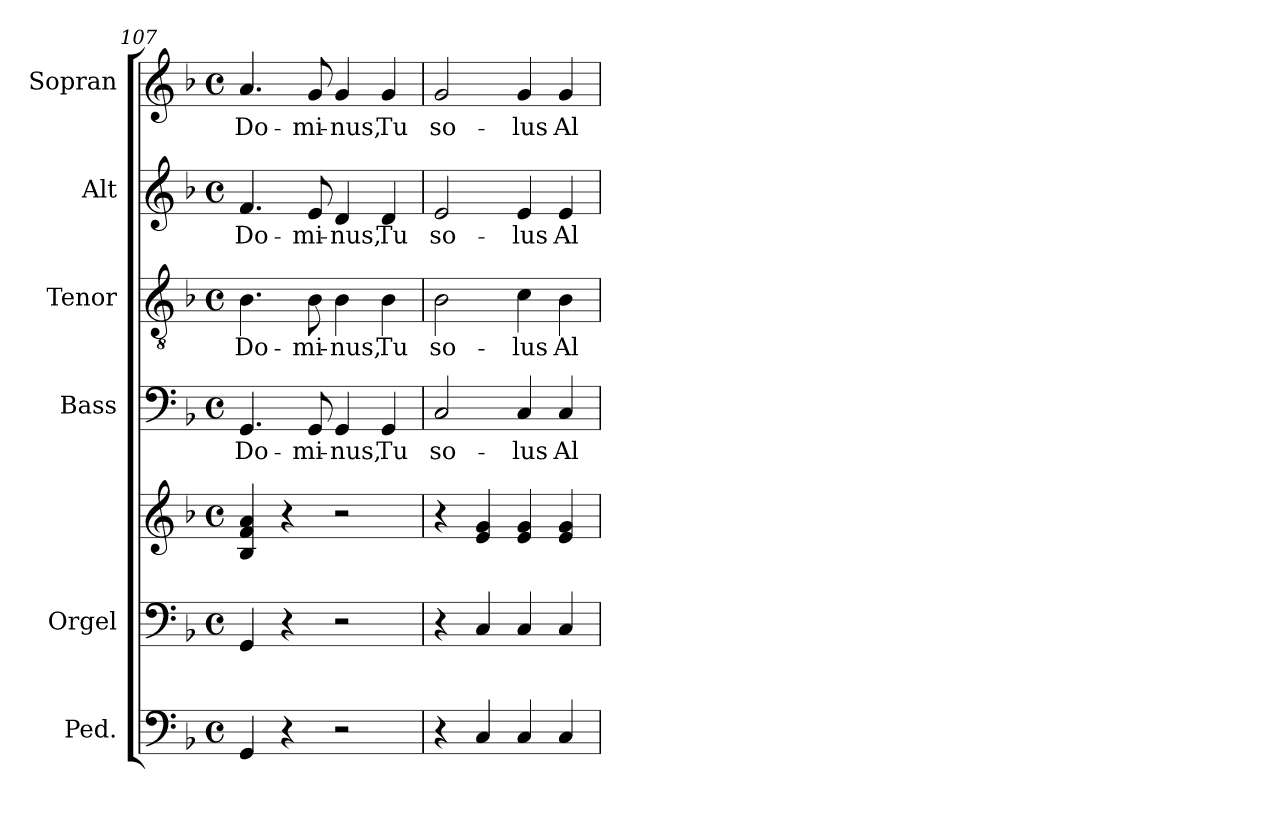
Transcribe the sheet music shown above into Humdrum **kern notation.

**kern	**kern	**kern	**kern	**text	**kern	**text	**kern	**text	**kern	**text
*part6	*part5	*part5	*part4	*part4	*part3	*part3	*part2	*part2	*part1	*part1
*staff7	*staff6	*staff5	*staff4	*staff4	*staff3	*staff3	*staff2	*staff2	*staff1	*staff1
*I"Ped.	*I"Orgel	*	*I"Bass	*	*I"Tenor	*	*I"Alt	*	*I"Sopran	*
*	*I'Org.	*	*I'B.	*	*I'T.	*	*I'A.	*	*I'S.	*
*clefF4	*clefF4	*clefG2	*clefF4	*	*clefGv2	*	*clefG2	*	*clefG2	*
*ITrd7c12	*	*	*	*	*	*	*	*	*	*
*k[b-]	*k[b-]	*k[b-]	*k[b-]	*	*k[b-]	*	*k[b-]	*	*k[b-]	*
*F:	*F:	*F:	*F:	*	*F:	*	*F:	*	*F:	*
*M4/4	*M4/4	*M4/4	*M4/4	*	*M4/4	*	*M4/4	*	*M4/4	*
*met(c)	*met(c)	*met(c)	*met(c)	*	*met(c)	*	*met(c)	*	*met(c)	*
=107	=107	=107	=107	=107	=107	=107	=107	=107	=107	=107
!	!	!	!	!LO:LY:b	!	!LO:LY:b	!	!LO:LY:b	!	!LO:LY:b
4GGG/	4GG/	4B-/ 4f/ 4a/	4.GG/	Do-	4.B-\	Do-	4.f/	Do-	4.a/	Do-
4r	4r	4r	.	.	.	.	.	.	.	.
!	!	!	!	!LO:LY:b	!	!LO:LY:b	!	!LO:LY:b	!	!LO:LY:b
.	.	.	8GG/	-mi-	8B-\	-mi-	8e/	-mi-	8g/	-mi-
!	!	!	!	!LO:LY:b	!	!LO:LY:b	!	!LO:LY:b	!	!LO:LY:b
2r	2r	2r	4GG/	-nus,	4B-\	-nus,	4d/	-nus,	4g/	-nus,
!	!	!	!	!LO:LY:b	!	!LO:LY:b	!	!LO:LY:b	!	!LO:LY:b
.	.	.	4GG/	Tu	4B-\	Tu	4d/	Tu	4g/	Tu
=108	=108	=108	=108	=108	=108	=108	=108	=108	=108	=108
!	!	!	!	!LO:LY:b	!	!LO:LY:b	!	!LO:LY:b	!	!LO:LY:b
4r	4r	4r	2C/	so-	2B-\	so-	2e/	so-	2g/	so-
4CC/	4C/	4e/ 4g/	.	.	.	.	.	.	.	.
!	!	!	!	!LO:LY:b	!	!LO:LY:b	!	!LO:LY:b	!	!LO:LY:b
4CC/	4C/	4e/ 4g/	4C/	-lus	4c\	-lus	4e/	-lus	4g/	-lus
!	!	!	!	!LO:LY:b	!	!LO:LY:b	!	!LO:LY:b	!	!LO:LY:b
4CC/	4C/	4e/ 4g/	4C/	Al-	4B-\	Al-	4e/	Al-	4g/	Al-
=	=	=	=	=	=	=	=	=	=	=
*-	*-	*-	*-	*-	*-	*-	*-	*-	*-	*-
